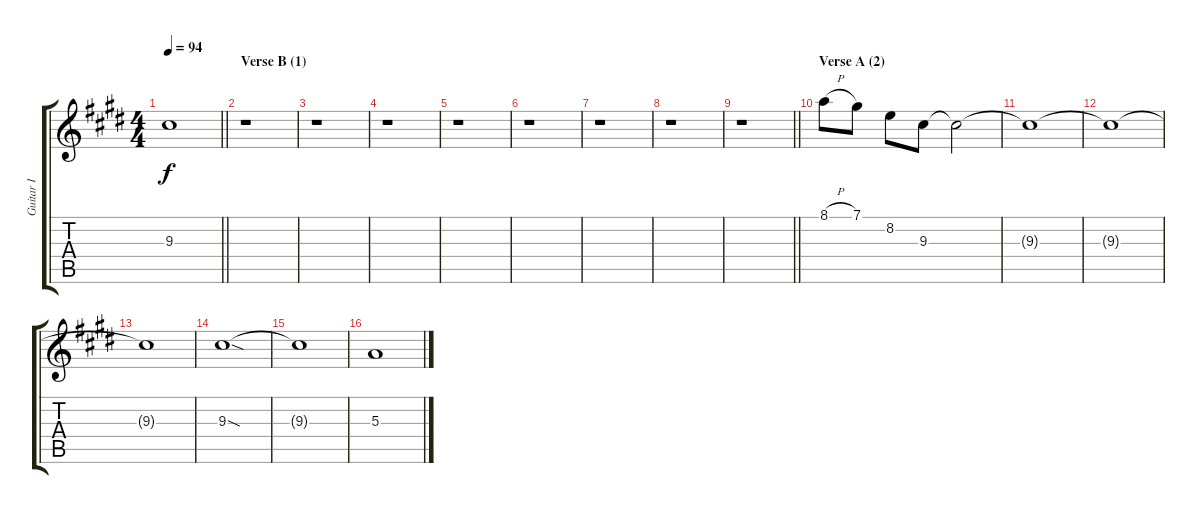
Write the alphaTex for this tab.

\track ("Guitar I" "Guitar I") {instrument distortionguitar}
\staff {score tabs}
\tuning (Db4 Ab3 E3 B2 Gb2 Db2) {hide}
\ts (4 4)
\tempo 94
\clef g2
\barLineRight lightlight
\ks c#minor
9.3{t}.1{dy f} |
\section ("" "Verse B (1)")
r.1 |
r.1 |
r.1 |
r.1 |
r.1 |
r.1 |
r.1 |
\barLineRight lightlight
r.1 |
\section ("" "Verse A (2)")
8.1{h}.8 7.1.8 8.2.8 9.3.8 9.3{t}.2 |
9.3{t}.1 |
9.3{t}.1 |
9.3{t}.1 |
9.3{sod}.1 |
9.3{t}.1 |
5.3.1
